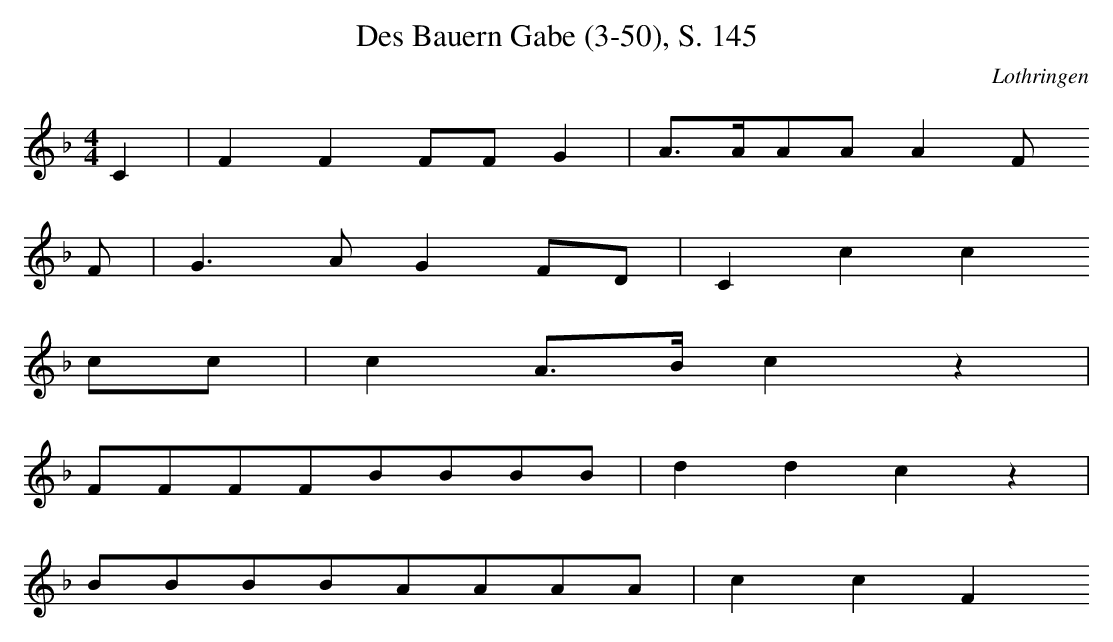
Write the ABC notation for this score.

X:1
T: Des Bauern Gabe (3-50), S. 145
O: Lothringen
M: 4/4
L: 1/16
K: F
C4 | F4F4F2F2G4 | A3AA2A2A4F2
F2 | G6A2G4F2D2 | C4c4c4
c2c2 | c4A3Bc4z4 |
F2F2F2F2B2B2B2B2 | d4d4c4z4 |
B2B2B2B2A2A2A2A2 | c4c4F4
